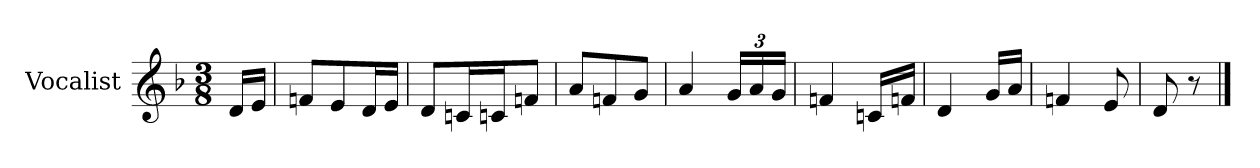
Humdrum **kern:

**kern
*part1
*staff1
*I"Vocalist
*k[b-]
*d:
*M3/8
=
16dLL
16eJJ
=1
8fnL
8e
16dL
16eJJ
=2
8dL
16cnL
16cnJ
8fnJ
=3
8aL
8fn
8gJ
=4
4a
24gLL
24a
24gJJ
=5
4fn
16cnLL
16fnJJ
=6
4d
16gLL
16aJJ
=7
4fn
8e
=8
8d
8r
==
*-
